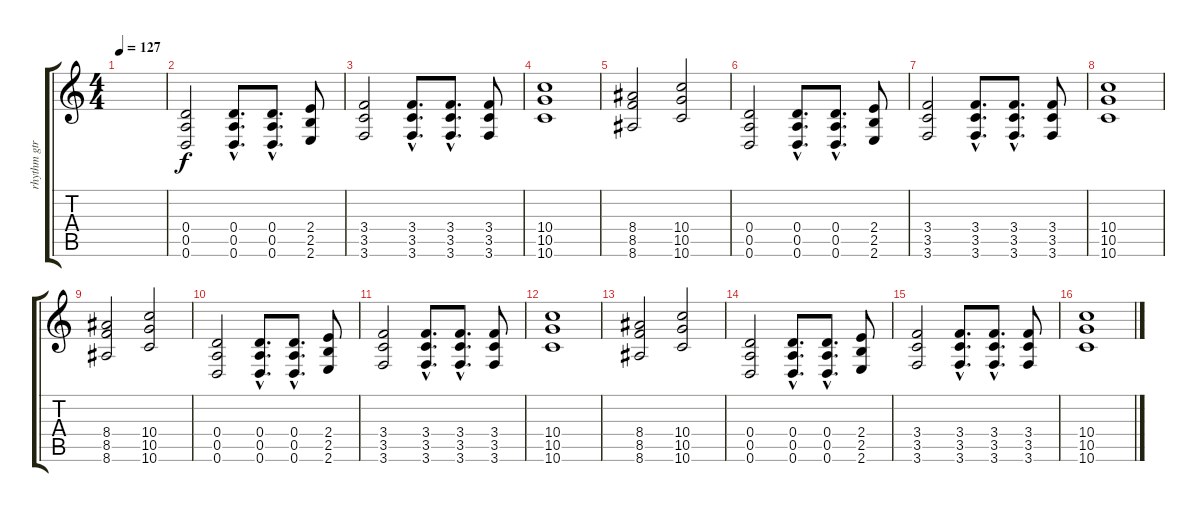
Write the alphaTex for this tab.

\track ("rhythm gtr" "rhythm gtr") {instrument distortionguitar}
\staff {score tabs}
\tuning (E4 B3 G3 D3 A2 D2) {hide}
\ts (4 4)
\tempo 127
\clef g2
\ks c
|
(0.4 0.5 0.6).2 (0.4{hac} 0.5{hac} 0.6{hac}).8{d} (0.4{hac} 0.5{hac} 0.6{hac}).8{d} (2.4 2.5 2.6).8 |
(3.4 3.5 3.6).2 (3.4{hac} 3.5{hac} 3.6{hac}).8{d} (3.4{hac} 3.5{hac} 3.6{hac}).8{d} (3.4 3.5 3.6).8 |
(10.4 10.5 10.6).1 |
(8.4 8.5 8.6).2 (10.4 10.5 10.6).2 |
(0.4 0.5 0.6).2 (0.4{hac} 0.5{hac} 0.6{hac}).8{d} (0.4{hac} 0.5{hac} 0.6{hac}).8{d} (2.4 2.5 2.6).8 |
(3.4 3.5 3.6).2 (3.4{hac} 3.5{hac} 3.6{hac}).8{d} (3.4{hac} 3.5{hac} 3.6{hac}).8{d} (3.4 3.5 3.6).8 |
(10.4 10.5 10.6).1 |
(8.4 8.5 8.6).2 (10.4 10.5 10.6).2 |
(0.4 0.5 0.6).2 (0.4{hac} 0.5{hac} 0.6{hac}).8{d} (0.4{hac} 0.5{hac} 0.6{hac}).8{d} (2.4 2.5 2.6).8 |
(3.4 3.5 3.6).2 (3.4{hac} 3.5{hac} 3.6{hac}).8{d} (3.4{hac} 3.5{hac} 3.6{hac}).8{d} (3.4 3.5 3.6).8 |
(10.4 10.5 10.6).1 |
(8.4 8.5 8.6).2 (10.4 10.5 10.6).2 |
(0.4 0.5 0.6).2 (0.4{hac} 0.5{hac} 0.6{hac}).8{d} (0.4{hac} 0.5{hac} 0.6{hac}).8{d} (2.4 2.5 2.6).8 |
(3.4 3.5 3.6).2 (3.4{hac} 3.5{hac} 3.6{hac}).8{d} (3.4{hac} 3.5{hac} 3.6{hac}).8{d} (3.4 3.5 3.6).8 |
(10.4 10.5 10.6).1
